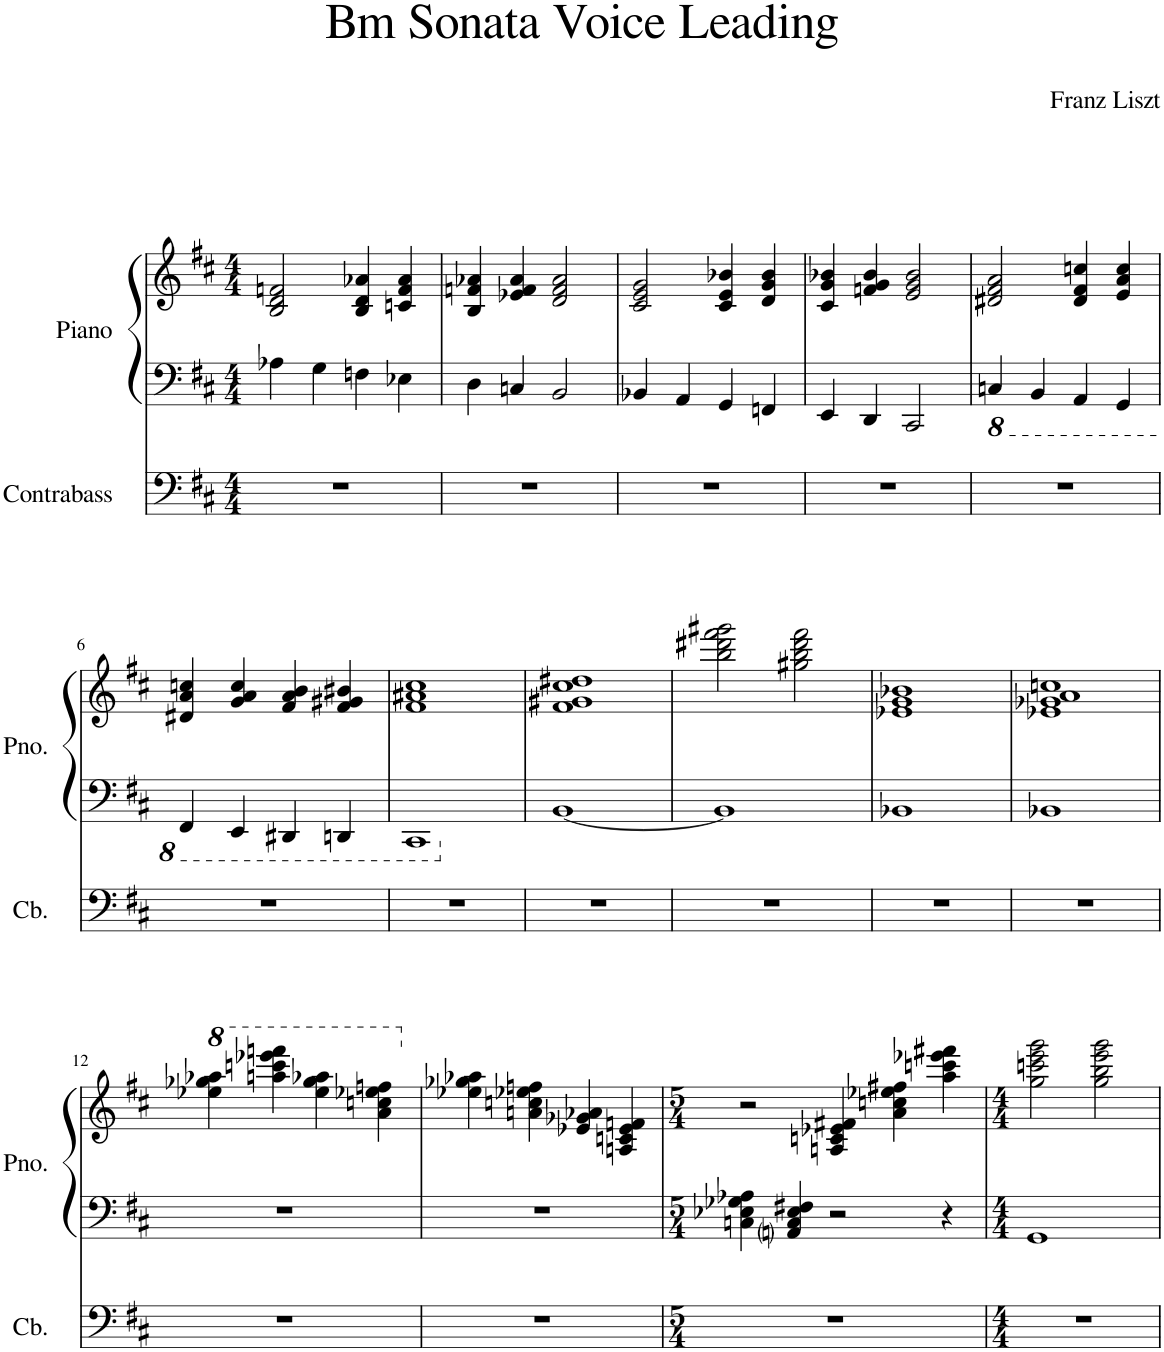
**kern	**kern	**kern
*part2	*part1	*part1
*staff3	*staff2	*staff1
*I"Contrabass	*I"Piano	*
*I'Cb.	*I'Pno.	*
*clefF4	*clefF4	*clefG2
*Trd7c12	*	*
*k[f#c#]	*k[f#c#]	*k[f#c#]
*M4/4	*M4/4	*M4/4
=1	=1	=1
1r	4A-X\	2B/ 2d/ 2fn/
.	4G\	.
.	4Fn\	4B/ 4d/ 4a-X/
.	4E-X\	4cn/ 4f/ 4a-/
=2	=2	=2
1r	4D\	4B/ 4fn/ 4a-X/
.	4Cn/	4e-X/ 4f/ 4a-/
.	2BB/	2d/ 2f/ 2a-/
=3	=3	=3
1r	4BB-X/	2c#/ 2e/ 2g/
.	4AA/	.
.	4GG/	4c#/ 4e/ 4b-X/
.	4FFn/	4d/ 4g/ 4b-/
=4	=4	=4
1r	4EE/	4c#/ 4g/ 4b-X/
.	4DD/	4fn/ 4g/ 4b-/
.	2CC#/	2e/ 2g/ 2b-/
=5	=5	=5
*	*8ba	*
1r	4CCn/	2d#X/ 2f#/ 2a/
.	4BBB/	.
.	4AAA/	4d#/ 4f#/ 4ccn/
.	4GGG/	4e/ 4a/ 4cc/
!!LO:LB:g=z
=6	=6	=6
1r	4FFF#/	4d#X/ 4a/ 4ccn/
.	4EEE/	4g/ 4a/ 4cc/
.	4DDD#X/	4f#/ 4a/ 4b/
.	4DDDn/	4f#/ 4g#X/ 4b#X/
=7	=7	=7
1r	1CCC#	1f# 1a#X 1cc#
=8	=8	=8
*	*X8ba	*
1r	[1BB	1f# 1g#X 1cc# 1dd#X
=9	=9	=9
1r	1BB]	2bb\ 2ddd#X\ 2fff#\ 2ggg#X\
.	.	2gg#X\ 2bb\ 2ddd#\ 2fff#\
=10	=10	=10
1r	1BB-X	1e-X 1g 1b-X
=11	=11	=11
1r	1BB-X	1e-X 1g-X 1a 1ccn
!!LO:LB:g=z
=12	=12	=12
*	*	*8va
1r	1r	4eee-X\ 4ggg-X\ 4aaa-X\
.	.	4aaan\ 4ccccn\ 4eeee-X\ 4ffffn\
.	.	4eee-\ 4ggg-\ 4aaa-X\
.	.	4aa\ 4cccn\ 4eee-X\ 4fffn\
=13	=13	=13
*	*	*X8va
1r	1r	4ee-X\ 4gg-X\ 4aa-X\
.	.	4an\ 4ccn\ 4ee-X\ 4ffn\
.	.	4e-X/ 4g-X/ 4a-X/
.	.	4An/ 4cn/ 4e-/ 4fn/
=14	=14	=14
*M5/4	*M5/4	*M5/4
4%5r	4Cn\ 4E-X\ 4G-X\ 4A-X\	2r
.	4AAni/ 4C/ 4E-/ 4F#X/	.
.	2r	4An/ 4cn/ 4e-X/ 4f#X/
.	.	4a\ 4ccn\ 4ee-X\ 4ff#X\
.	4r	4aa\ 4cccn\ 4eee-X\ 4fff#X\
=15	=15	=15
*M4/4	*M4/4	*M4/4
1r	1GG	2gg\ 2cccn\ 2eee\ 2ggg\
.	.	2gg\ 2bb\ 2eee\ 2ggg\
=	=	=
*-	*-	*-
